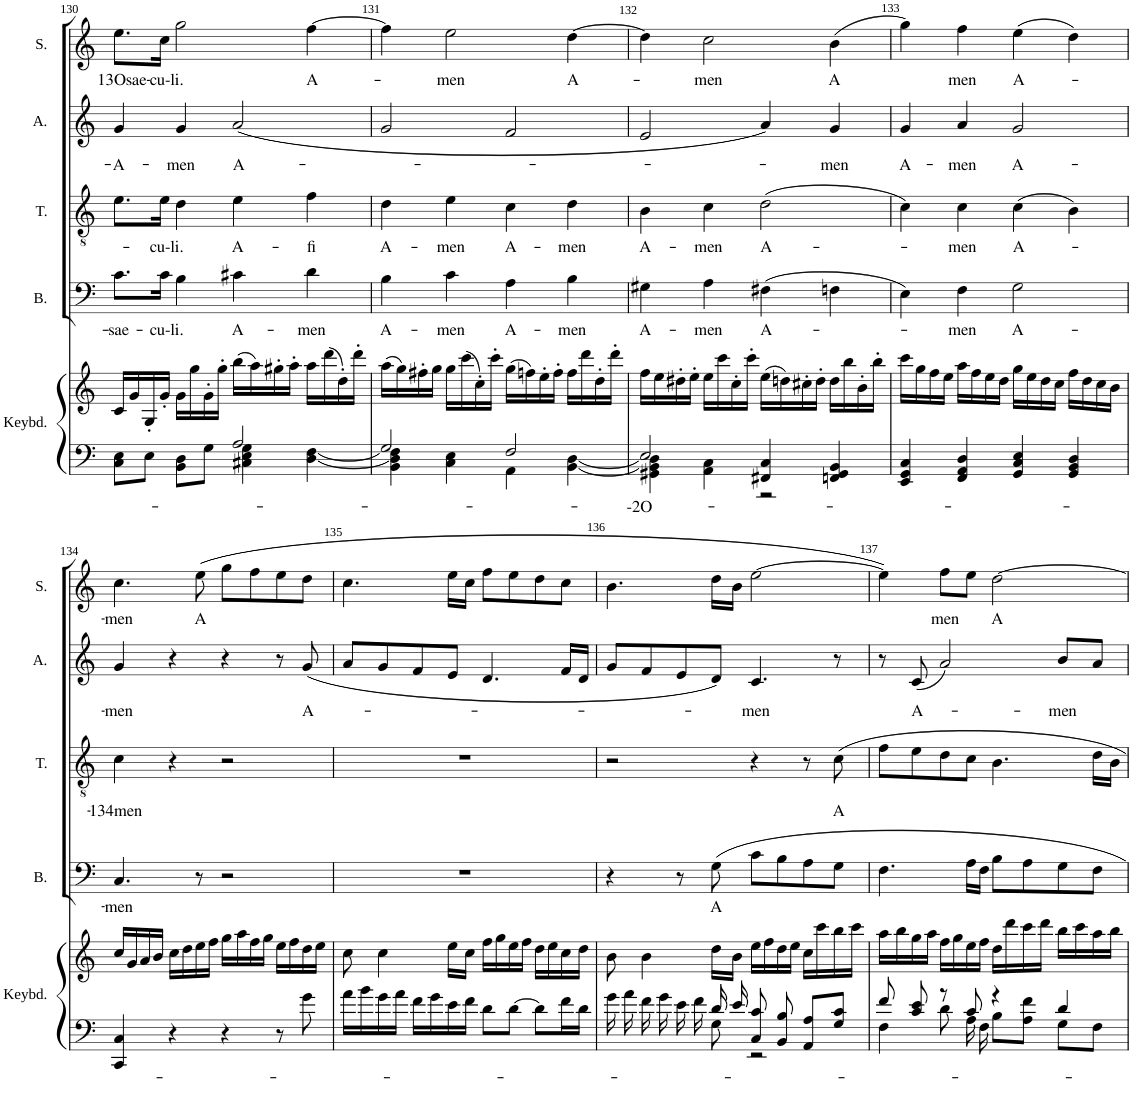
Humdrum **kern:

**kern	**text	**kern	**kern	**text	**kern	**text	**kern	**text	**kern	**text
*part5	*part5	*part5	*part4	*part4	*part3	*part3	*part2	*part2	*part1	*part1
*staff6	*staff6	*staff5	*staff4	*staff4	*staff3	*staff3	*staff2	*staff2	*staff1	*staff1
*I"Keyboard	*	*	*I"Bass	*	*I"Tenor	*	*I"Alto	*	*I"Soprano	*
*I'Keybd.	*	*	*I'B.	*	*I'T.	*	*I'A.	*	*I'S.	*
!!LO:PB:g=z
*clefF4	*	*clefG2	*clefF4	*	*clefGv2	*	*clefG2	*	*clefG2	*
*k[]	*	*k[]	*k[]	*	*k[]	*	*k[]	*	*k[]	*
*M4/4	*	*M4/4	*M4/4	*	*M4/4	*	*M4/4	*	*M4/4	*
*met(c)	*	*met(c)	*met(c)	*	*met(c)	*	*met(c)	*	*met(c)	*
=130	=130	=130	=130	=130	=130	=130	=130	=130	=130	=130
*^	*	*	*	*	*	*	*	*	*	*
!	!	!	!	!	!LO:LY:b	!	!	!	!LO:LY:b	!	!LO:LY:b
2ryy	8C\ 8E\L	.	16c/LL	8.c\L	-sae-	8.e\L	.	4g/	-A-	8.ee\L	13Osae-
.	.	.	16g/	.	.	.	.	.	.	.	.
.	8E\J	.	16G'/	.	.	.	.	.	.	.	.
!	!	!	!	!	!LO:LY:b	!	!LO:LY:b	!	!	!	!LO:LY:b
.	.	.	16g'/JJ	16c\Jk	-cu-li.	16e\Jk	-cu-li.	.	.	16cc\Jk	-cu-li.
!	!	!	!	!	!	!	!	!	!LO:LY:b	!	!
.	8BB\ 8D\L	.	16g\LL	4B\	.	4d\	.	4g/	-men	2gg\	.
.	.	.	16gg\	.	.	.	.	.	.	.	.
.	8G\J	.	16g'\	.	.	.	.	.	.	.	.
.	.	.	16gg'\JJ	.	.	.	.	.	.	.	.
!	!	!	!	!	!LO:LY:b	!	!LO:LY:b	!	!LO:LY:b	!	!
2A/	4C#X\ 4E\ 4G\	.	(16bb\LL	4c#X\	A-	4e\	A-	(2a/	A-	.	.
.	.	.	16aa\)	.	.	.	.	.	.	.	.
.	.	.	16gg#X'\	.	.	.	.	.	.	.	.
.	.	.	16aa'\JJ	.	.	.	.	.	.	.	.
!	!	!	!	!	!LO:LY:b	!	!LO:LY:b	!	!	!	!LO:LY:b
.	[4D\ [4F\	.	16aa\LL	4d\	-men	4f\	-fi	.	.	[4ff\	A-
.	.	.	(16ddd\	.	.	.	.	.	.	.	.
.	.	.	16dd'\)	.	.	.	.	.	.	.	.
.	.	.	16ddd'\JJ	.	.	.	.	.	.	.	.
=131	=131	=131	=131	=131	=131	=131	=131	=131	=131	=131	=131
!	!	!	!	!	!LO:LY:b	!	!LO:LY:b	!	!	!	!
2G/	4BB\ 4D\] 4F\]	.	(16aa\LL	4B\	A-	4d\	A-	2g/	.	4ff\]	.
.	.	.	16gg\)	.	.	.	.	.	.	.	.
.	.	.	16ff#X'\	.	.	.	.	.	.	.	.
.	.	.	16gg\JJ	.	.	.	.	.	.	.	.
!	!	!	!	!	!LO:LY:b	!	!LO:LY:b	!	!	!	!LO:LY:b
.	4C\ 4E\	.	16gg\LL	4c\	-men	4e\	-men	.	.	2ee\	-men
.	.	.	(16ccc\	.	.	.	.	.	.	.	.
.	.	.	16cc'\)	.	.	.	.	.	.	.	.
.	.	.	16ccc'\JJ	.	.	.	.	.	.	.	.
!	!	!	!	!	!LO:LY:b	!	!LO:LY:b	!	!	!	!
2F/	4AA\	.	(16gg\LL	4A\	A-	4c\	A-	2f/	.	.	.
.	.	.	16ffn\)	.	.	.	.	.	.	.	.
.	.	.	16ee'\	.	.	.	.	.	.	.	.
.	.	.	16ff'\JJ	.	.	.	.	.	.	.	.
!	!	!	!	!	!LO:LY:b	!	!LO:LY:b	!	!	!	!LO:LY:b
.	[4BB\ [4D\	.	16ff\LL	4B\	-men	4d\	-men	.	.	[4dd\	A-
.	.	.	16ddd\	.	.	.	.	.	.	.	.
.	.	.	16dd'\	.	.	.	.	.	.	.	.
.	.	.	16ddd'\JJ	.	.	.	.	.	.	.	.
=132	=132	=132	=132	=132	=132	=132	=132	=132	=132	=132	=132
!	!	!LO:LY:b	!	!	!LO:LY:b	!	!LO:LY:b	!	!	!	!
2E/	4GG#X\ 4BB\] 4D\]	-2O-	16ff\LL	4G#X\	A-	4B\	A-	2e/	.	4dd\]	.
.	.	.	16ee\	.	.	.	.	.	.	.	.
.	.	.	16dd#X'\	.	.	.	.	.	.	.	.
.	.	.	16ee'\JJ	.	.	.	.	.	.	.	.
!	!	!	!	!	!LO:LY:b	!	!LO:LY:b	!	!	!	!LO:LY:b
.	4AA\ 4C\	.	16ee\LL	4A\	-men	4c\	-men	.	.	2cc\	-men
.	.	.	16ccc\	.	.	.	.	.	.	.	.
.	.	.	16cc'\	.	.	.	.	.	.	.	.
.	.	.	16ccc'\JJ	.	.	.	.	.	.	.	.
!	!	!	!	!	!LO:LY:b	!	!LO:LY:b	!	!	!	!
4FF#X/ 4C/	2r	.	(16ee\LL	(4F#X\	A-	(2d\	A-	4a/)	.	.	.
.	.	.	16ddn\)	.	.	.	.	.	.	.	.
.	.	.	16cc#X'\	.	.	.	.	.	.	.	.
.	.	.	16dd'\JJ	.	.	.	.	.	.	.	.
!	!	!	!	!	!	!	!	!	!LO:LY:b	!	!LO:LY:b
4FFn/ 4GG#/ 4BB/	.	.	16dd\LL	4Fn\	.	.	.	4g/	-men	(4b\	A
.	.	.	16bb\	.	.	.	.	.	.	.	.
.	.	.	16b'\	.	.	.	.	.	.	.	.
.	.	.	16bb'\JJ	.	.	.	.	.	.	.	.
*v	*v	*	*	*	*	*	*	*	*	*	*
=133	=133	=133	=133	=133	=133	=133	=133	=133	=133	=133
!	!	!	!	!	!	!	!	!LO:LY:b	!	!
4EE/ 4GG/ 4C/	.	16ccc\LL	4E\)	.	4c\)	.	4g/	A-	4gg\)	.
.	.	16gg\	.	.	.	.	.	.	.	.
.	.	16ff\	.	.	.	.	.	.	.	.
.	.	16ee\JJ	.	.	.	.	.	.	.	.
!	!	!	!	!LO:LY:b	!	!LO:LY:b	!	!LO:LY:b	!	!LO:LY:b
4FF/ 4AA/ 4D/	.	16aa\LL	4F\	-men	4c\	-men	4a/	-men	4ff\	men
.	.	16ff\	.	.	.	.	.	.	.	.
.	.	16ee\	.	.	.	.	.	.	.	.
.	.	16dd\JJ	.	.	.	.	.	.	.	.
!	!	!	!	!LO:LY:b	!	!LO:LY:b	!	!LO:LY:b	!	!LO:LY:b
4GG/ 4C/ 4E/	.	16gg\LL	2G\	A-	(4c\	A-	2g/	A-	(4ee\	A-
.	.	16ee\	.	.	.	.	.	.	.	.
.	.	16dd\	.	.	.	.	.	.	.	.
.	.	16cc\JJ	.	.	.	.	.	.	.	.
4GG/ 4BB/ 4D/	.	16ff\LL	.	.	4B\)	.	.	.	4dd\)	.
.	.	16dd\	.	.	.	.	.	.	.	.
.	.	16cc\	.	.	.	.	.	.	.	.
.	.	16b\JJ	.	.	.	.	.	.	.	.
!!LO:LB:g=z
=134	=134	=134	=134	=134	=134	=134	=134	=134	=134	=134
!	!	!	!	!LO:LY:b	!	!LO:LY:b	!	!LO:LY:b	!	!LO:LY:b
4CC/ 4C/	.	16cc/LL	4.C/	-men	4c\	-134men	4g/	-men	4.cc\	-men
.	.	16g/	.	.	.	.	.	.	.	.
.	.	16a/	.	.	.	.	.	.	.	.
.	.	16b/JJ	.	.	.	.	.	.	.	.
4r	.	16cc\LL	.	.	4r	.	4r	.	.	.
.	.	16dd\	.	.	.	.	.	.	.	.
!	!	!	!	!	!	!	!	!	!	!LO:LY:b
.	.	16ee\	8r	.	.	.	.	.	(8ee\	A
.	.	16ff\JJ	.	.	.	.	.	.	.	.
4r	.	16gg\LL	2r	.	2r	.	4r	.	8gg\L	.
.	.	16aa\	.	.	.	.	.	.	.	.
.	.	16ff\	.	.	.	.	.	.	8ff\	.
.	.	16gg\JJ	.	.	.	.	.	.	.	.
8r	.	16ee\LL	.	.	.	.	8r	.	8ee\	.
.	.	16ff\	.	.	.	.	.	.	.	.
!	!	!	!	!	!	!	!	!LO:LY:b	!	!
8g\	.	16dd\	.	.	.	.	(8g/	A-	8dd\J	.
.	.	16ee\JJ	.	.	.	.	.	.	.	.
=135	=135	=135	=135	=135	=135	=135	=135	=135	=135	=135
16a\LL	.	8cc\	1r	.	1r	.	8a/L	.	4.cc\	.
16b\	.	.	.	.	.	.	.	.	.	.
16g\	.	4cc\	.	.	.	.	8g/	.	.	.
16a\JJ	.	.	.	.	.	.	.	.	.	.
16f\LL	.	.	.	.	.	.	8f/	.	.	.
16g\	.	.	.	.	.	.	.	.	.	.
16e\	.	16ee\LL	.	.	.	.	8e/J	.	16ee\LL	.
16f\JJ	.	16cc\JJ	.	.	.	.	.	.	16cc\JJ	.
8d\L	.	16ff\LL	.	.	.	.	4.d/	.	8ff\L	.
.	.	16gg\	.	.	.	.	.	.	.	.
[8d\J	.	16ee\	.	.	.	.	.	.	8ee\	.
.	.	16ff\JJ	.	.	.	.	.	.	.	.
8d\L]	.	16dd\LL	.	.	.	.	.	.	8dd\	.
.	.	16ee\	.	.	.	.	.	.	.	.
16f\L	.	16cc\	.	.	.	.	16f/LL	.	8cc\J	.
16d\JJ	.	16dd\JJ	.	.	.	.	16d/JJ	.	.	.
=136	=136	=136	=136	=136	=136	=136	=136	=136	=136	=136
*^	*	*	*	*	*	*	*	*	*	*
16g\	4ryy	.	8b\	4r	.	2r	.	8g/L	.	4.b\	.
16a\	.	.	.	.	.	.	.	.	.	.	.
16f\	.	.	4b\	.	.	.	.	8f/	.	.	.
16g\	.	.	.	.	.	.	.	.	.	.	.
16e\	8ryy	.	.	8r	.	.	.	8e/	.	.	.
16f\	.	.	.	.	.	.	.	.	.	.	.
!	!	!	!	!	!LO:LY:b	!	!	!	!	!	!
16d/	8G\	.	16dd\LL	8G\	A	.	.	8d/J)	.	16dd\LL	.
16e/	.	.	16b\JJ	.	.	.	.	.	.	16b\JJ	.
!	!	!	!	!	!	!	!	!	!LO:LY:b	!	!
8C/ 8c/	2r	.	16ee\LL	8c\L	.	4r	.	4.c/	-men	[2ee\	.
.	.	.	16ff\	.	.	.	.	.	.	.	.
8BB/ 8B/	.	.	16dd\	8B\	.	.	.	.	.	.	.
.	.	.	16ee\JJ	.	.	.	.	.	.	.	.
8AA/ 8A/L	.	.	16cc\LL	8A\	.	8r	.	.	.	.	.
.	.	.	16ccc\	.	.	.	.	.	.	.	.
!	!	!	!	!	!	!	!LO:LY:b	!	!	!	!
8G/ 8c/J	.	.	16bb\	8G\J	.	8c\	A	8r	.	.	.
.	.	.	16ccc\JJ	.	.	.	.	.	.	.	.
=137	=137	=137	=137	=137	=137	=137	=137	=137	=137	=137	=137
8f/	4F\	.	16aa\LL	4.F\	.	8f\L	.	8r	.	4ee\])	.
.	.	.	16bb\	.	.	.	.	.	.	.	.
!	!	!	!	!	!	!	!	!	!LO:LY:b	!	!
8c/ 8e/	.	.	16gg\	.	.	8e\	.	(8c/	A-	.	.
.	.	.	16aa\JJ	.	.	.	.	.	.	.	.
!	!	!	!	!	!	!	!	!	!	!	!LO:LY:b
8r	8d\	.	16ff\LL	.	.	8d\	.	2a/)	.	8ff\L	men
.	.	.	16gg\	.	.	.	.	.	.	.	.
8c/	16A\	.	16ee\	16A\LL	.	8c\J	.	.	.	8ee\J	.
.	16F\	.	16ff\JJ	16F\JJ	.	.	.	.	.	.	.
!	!	!	!	!	!	!	!	!	!	!	!LO:LY:b
4r	8B\L	.	16dd\LL	8B\L	.	4.B\	.	.	.	[2dd\	A
.	.	.	16ddd\	.	.	.	.	.	.	.	.
.	8A\ 8f\J	.	16ccc\	8A\	.	.	.	.	.	.	.
.	.	.	16ddd\JJ	.	.	.	.	.	.	.	.
!	!	!	!	!	!	!	!	!	!LO:LY:b	!	!
4d/	8G\L	.	16bb\LL	8G\	.	.	.	8b/L	-men	.	.
.	.	.	16ccc\	.	.	.	.	.	.	.	.
.	8F\J	.	16aa\	8F\J	.	16d\LL	.	8a/J	.	.	.
.	.	.	16bb\JJ	.	.	16B\JJ	.	.	.	.	.
*v	*v	*	*	*	*	*	*	*	*	*	*
=	=	=	=	=	=	=	=	=	=	=
*-	*-	*-	*-	*-	*-	*-	*-	*-	*-	*-
